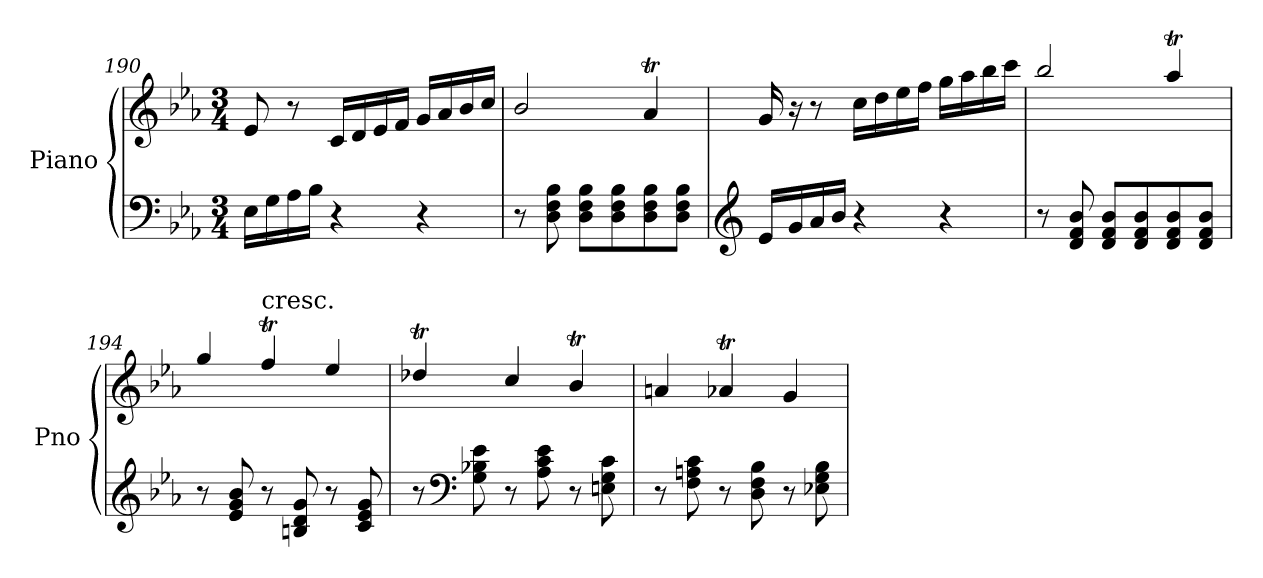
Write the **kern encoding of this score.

**kern	**kern
*part1	*part1
*staff2	*staff1
*I"Piano	*
*I'Pno	*
*clefF4	*clefG2
*k[b-e-a-]	*k[b-e-a-]
*E-:	*E-:
*M3/4	*M3/4
=190	=190
16E-\LL	8e-/
16G\	.
16A-\	8r
16B-\JJ	.
4r	16c/LL
.	16d/
.	16e-/
.	16f/JJ
4r	16g/LL
.	16a-/
.	16b-/
.	16cc/JJ
=191	=191
8r	2b-/
8D\ 8F\ 8B-\	.
8D\ 8F\ 8B-\L	.
8D\ 8F\ 8B-\	.
8D\ 8F\ 8B-\	4a-T/
8D\ 8F\ 8B-\J	.
!!LO:LB:g=z
=192	=192
*clefG2	*
16e-/LL	16g/
16g/	16r
16a-/	8r
16b-/JJ	.
4r	16cc\LL
.	16dd\
.	16ee-\
.	16ff\JJ
4r	16gg\LL
.	16aa-\
.	16bb-\
.	16ccc\JJ
=193	=193
8r	2bb-/
8d/ 8f/ 8b-/	.
8d/ 8f/ 8b-/L	.
8d/ 8f/ 8b-/	.
8d/ 8f/ 8b-/	4aa-T/
8d/ 8f/ 8b-/J	.
=194	=194
8r	4gg/
8e-/ 8g/ 8b-/	.
!	!LO:TX:a:t=cresc.
8r	4ffT/
8Bn/ 8d/ 8g/	.
8r	4ee-/
8c/ 8e-/ 8g/	.
=195	=195
8r	4dd-XT/
*clefF4	*
8G\ 8B-X\ 8e-\	.
8r	4cc/
8A-\ 8c\ 8e-\	.
8r	4b-T/
8En\ 8G\ 8c\	.
=196	=196
8r	4an/
8F\ 8An\ 8c\	.
8r	4a-XT/
8D\ 8F\ 8B-\	.
8r	4g/
8E-X\ 8G\ 8B-\	.
=	=
*-	*-
